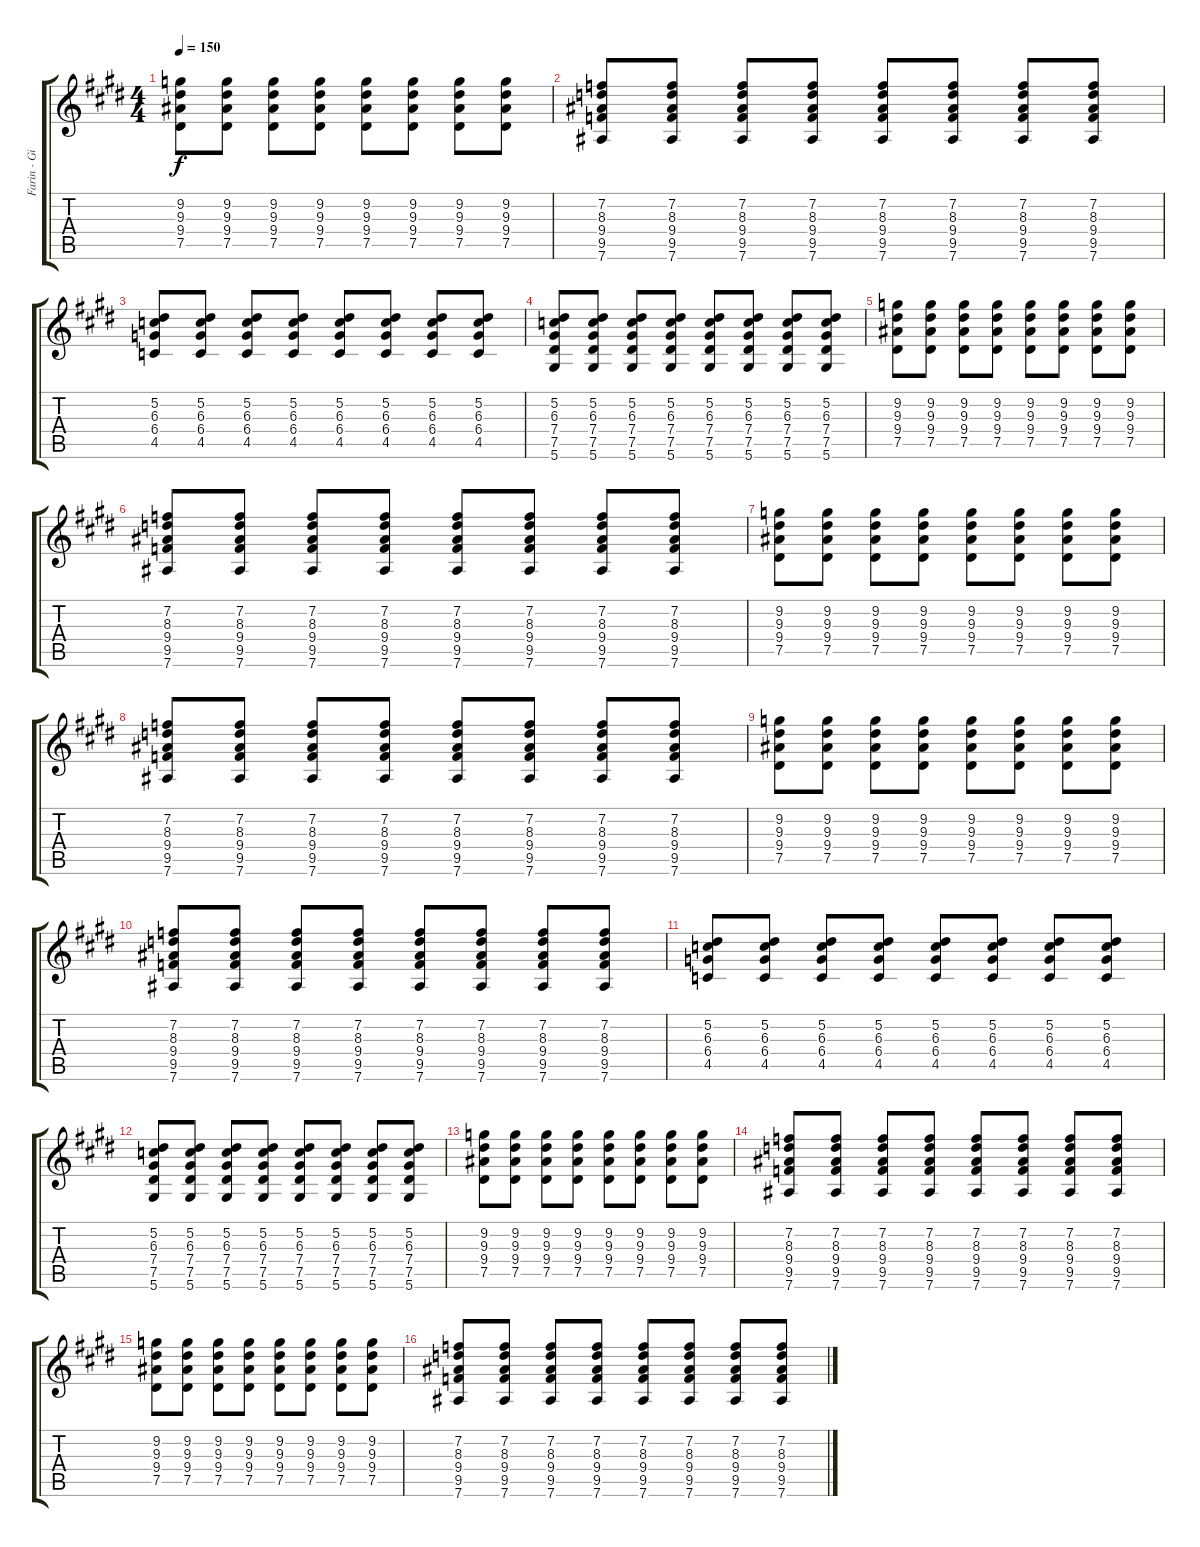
\track ("Farin - Gitarre" "Farin - Gi") {instrument distortionguitar}
\staff {score tabs}
\tuning (Eb4 Bb3 Gb3 Db3 Ab2 Eb2) {hide}
\ts (4 4)
\tempo 150
\clef g2
\ks e
(9.2 9.3 9.4 7.5).8{dy f instrument electricguitarclean} (9.2 9.3 9.4 7.5).8 (9.2 9.3 9.4 7.5).8 (9.2 9.3 9.4 7.5).8 (9.2 9.3 9.4 7.5).8 (9.2 9.3 9.4 7.5).8 (9.2 9.3 9.4 7.5).8 (9.2 9.3 9.4 7.5).8 |
(7.2 8.3 9.4 9.5 7.6).8 (7.2 8.3 9.4 9.5 7.6).8 (7.2 8.3 9.4 9.5 7.6).8 (7.2 8.3 9.4 9.5 7.6).8 (7.2 8.3 9.4 9.5 7.6).8 (7.2 8.3 9.4 9.5 7.6).8 (7.2 8.3 9.4 9.5 7.6).8 (7.2 8.3 9.4 9.5 7.6).8 |
(5.2 6.3 6.4 4.5).8{instrument distortionguitar} (5.2 6.3 6.4 4.5).8 (5.2 6.3 6.4 4.5).8 (5.2 6.3 6.4 4.5).8 (5.2 6.3 6.4 4.5).8 (5.2 6.3 6.4 4.5).8 (5.2 6.3 6.4 4.5).8 (5.2 6.3 6.4 4.5).8 |
(5.2 6.3 7.4 7.5 5.6).8 (5.2 6.3 7.4 7.5 5.6).8 (5.2 6.3 7.4 7.5 5.6).8 (5.2 6.3 7.4 7.5 5.6).8 (5.2 6.3 7.4 7.5 5.6).8 (5.2 6.3 7.4 7.5 5.6).8 (5.2 6.3 7.4 7.5 5.6).8 (5.2 6.3 7.4 7.5 5.6).8 |
(9.2 9.3 9.4 7.5).8 (9.2 9.3 9.4 7.5).8 (9.2 9.3 9.4 7.5).8 (9.2 9.3 9.4 7.5).8 (9.2 9.3 9.4 7.5).8 (9.2 9.3 9.4 7.5).8 (9.2 9.3 9.4 7.5).8 (9.2 9.3 9.4 7.5).8 |
(7.2 8.3 9.4 9.5 7.6).8 (7.2 8.3 9.4 9.5 7.6).8 (7.2 8.3 9.4 9.5 7.6).8 (7.2 8.3 9.4 9.5 7.6).8 (7.2 8.3 9.4 9.5 7.6).8 (7.2 8.3 9.4 9.5 7.6).8 (7.2 8.3 9.4 9.5 7.6).8 (7.2 8.3 9.4 9.5 7.6).8 |
(9.2 9.3 9.4 7.5).8 (9.2 9.3 9.4 7.5).8 (9.2 9.3 9.4 7.5).8 (9.2 9.3 9.4 7.5).8 (9.2 9.3 9.4 7.5).8 (9.2 9.3 9.4 7.5).8 (9.2 9.3 9.4 7.5).8 (9.2 9.3 9.4 7.5).8 |
(7.2 8.3 9.4 9.5 7.6).8 (7.2 8.3 9.4 9.5 7.6).8 (7.2 8.3 9.4 9.5 7.6).8 (7.2 8.3 9.4 9.5 7.6).8 (7.2 8.3 9.4 9.5 7.6).8 (7.2 8.3 9.4 9.5 7.6).8 (7.2 8.3 9.4 9.5 7.6).8 (7.2 8.3 9.4 9.5 7.6).8 |
(9.2 9.3 9.4 7.5).8 (9.2 9.3 9.4 7.5).8 (9.2 9.3 9.4 7.5).8 (9.2 9.3 9.4 7.5).8 (9.2 9.3 9.4 7.5).8 (9.2 9.3 9.4 7.5).8 (9.2 9.3 9.4 7.5).8 (9.2 9.3 9.4 7.5).8 |
(7.2 8.3 9.4 9.5 7.6).8 (7.2 8.3 9.4 9.5 7.6).8 (7.2 8.3 9.4 9.5 7.6).8 (7.2 8.3 9.4 9.5 7.6).8 (7.2 8.3 9.4 9.5 7.6).8 (7.2 8.3 9.4 9.5 7.6).8 (7.2 8.3 9.4 9.5 7.6).8 (7.2 8.3 9.4 9.5 7.6).8 |
(5.2 6.3 6.4 4.5).8 (5.2 6.3 6.4 4.5).8 (5.2 6.3 6.4 4.5).8 (5.2 6.3 6.4 4.5).8 (5.2 6.3 6.4 4.5).8 (5.2 6.3 6.4 4.5).8 (5.2 6.3 6.4 4.5).8 (5.2 6.3 6.4 4.5).8 |
(5.2 6.3 7.4 7.5 5.6).8 (5.2 6.3 7.4 7.5 5.6).8 (5.2 6.3 7.4 7.5 5.6).8 (5.2 6.3 7.4 7.5 5.6).8 (5.2 6.3 7.4 7.5 5.6).8 (5.2 6.3 7.4 7.5 5.6).8 (5.2 6.3 7.4 7.5 5.6).8 (5.2 6.3 7.4 7.5 5.6).8 |
(9.2 9.3 9.4 7.5).8 (9.2 9.3 9.4 7.5).8 (9.2 9.3 9.4 7.5).8 (9.2 9.3 9.4 7.5).8 (9.2 9.3 9.4 7.5).8 (9.2 9.3 9.4 7.5).8 (9.2 9.3 9.4 7.5).8 (9.2 9.3 9.4 7.5).8 |
(7.2 8.3 9.4 9.5 7.6).8 (7.2 8.3 9.4 9.5 7.6).8 (7.2 8.3 9.4 9.5 7.6).8 (7.2 8.3 9.4 9.5 7.6).8 (7.2 8.3 9.4 9.5 7.6).8 (7.2 8.3 9.4 9.5 7.6).8 (7.2 8.3 9.4 9.5 7.6).8 (7.2 8.3 9.4 9.5 7.6).8 |
(9.2 9.3 9.4 7.5).8 (9.2 9.3 9.4 7.5).8 (9.2 9.3 9.4 7.5).8 (9.2 9.3 9.4 7.5).8 (9.2 9.3 9.4 7.5).8 (9.2 9.3 9.4 7.5).8 (9.2 9.3 9.4 7.5).8 (9.2 9.3 9.4 7.5).8 |
(7.2 8.3 9.4 9.5 7.6).8 (7.2 8.3 9.4 9.5 7.6).8 (7.2 8.3 9.4 9.5 7.6).8 (7.2 8.3 9.4 9.5 7.6).8 (7.2 8.3 9.4 9.5 7.6).8 (7.2 8.3 9.4 9.5 7.6).8 (7.2 8.3 9.4 9.5 7.6).8 (7.2 8.3 9.4 9.5 7.6).8
